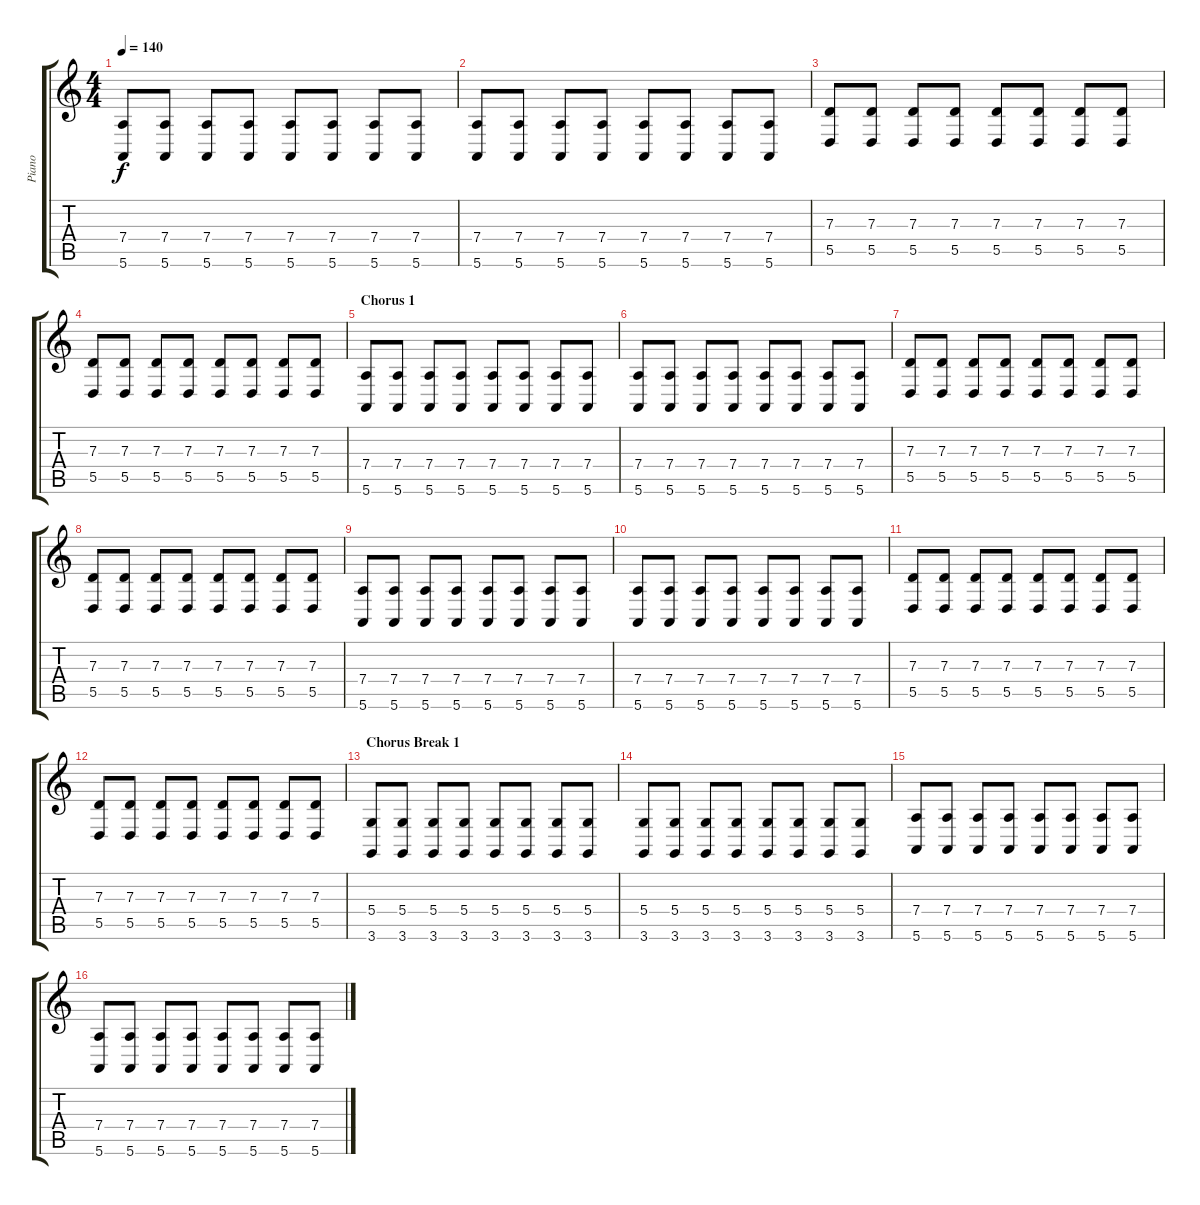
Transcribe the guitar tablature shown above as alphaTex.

\track ("Piano" "Piano") {instrument acousticgrandpiano}
\staff {score tabs}
\tuning (E4 B3 G3 D3 A2 E2) {hide}
\ts (4 4)
\tempo 140
\clef g2
\ks c
(7.4 5.6).8{dy f} (7.4 5.6).8 (7.4 5.6).8 (7.4 5.6).8 (7.4 5.6).8 (7.4 5.6).8 (7.4 5.6).8 (7.4 5.6).8 |
(7.4 5.6).8 (7.4 5.6).8 (7.4 5.6).8 (7.4 5.6).8 (7.4 5.6).8 (7.4 5.6).8 (7.4 5.6).8 (7.4 5.6).8 |
(7.3 5.5).8 (7.3 5.5).8 (7.3 5.5).8 (7.3 5.5).8 (7.3 5.5).8 (7.3 5.5).8 (7.3 5.5).8 (7.3 5.5).8 |
(7.3 5.5).8 (7.3 5.5).8 (7.3 5.5).8 (7.3 5.5).8 (7.3 5.5).8 (7.3 5.5).8 (7.3 5.5).8 (7.3 5.5).8 |
\section ("" "Chorus 1")
(7.4 5.6).8 (7.4 5.6).8 (7.4 5.6).8 (7.4 5.6).8 (7.4 5.6).8 (7.4 5.6).8 (7.4 5.6).8 (7.4 5.6).8 |
(7.4 5.6).8 (7.4 5.6).8 (7.4 5.6).8 (7.4 5.6).8 (7.4 5.6).8 (7.4 5.6).8 (7.4 5.6).8 (7.4 5.6).8 |
(7.3 5.5).8 (7.3 5.5).8 (7.3 5.5).8 (7.3 5.5).8 (7.3 5.5).8 (7.3 5.5).8 (7.3 5.5).8 (7.3 5.5).8 |
(7.3 5.5).8 (7.3 5.5).8 (7.3 5.5).8 (7.3 5.5).8 (7.3 5.5).8 (7.3 5.5).8 (7.3 5.5).8 (7.3 5.5).8 |
(7.4 5.6).8 (7.4 5.6).8 (7.4 5.6).8 (7.4 5.6).8 (7.4 5.6).8 (7.4 5.6).8 (7.4 5.6).8 (7.4 5.6).8 |
(7.4 5.6).8 (7.4 5.6).8 (7.4 5.6).8 (7.4 5.6).8 (7.4 5.6).8 (7.4 5.6).8 (7.4 5.6).8 (7.4 5.6).8 |
(7.3 5.5).8 (7.3 5.5).8 (7.3 5.5).8 (7.3 5.5).8 (7.3 5.5).8 (7.3 5.5).8 (7.3 5.5).8 (7.3 5.5).8 |
(7.3 5.5).8 (7.3 5.5).8 (7.3 5.5).8 (7.3 5.5).8 (7.3 5.5).8 (7.3 5.5).8 (7.3 5.5).8 (7.3 5.5).8 |
\section ("" "Chorus Break 1")
(5.4 3.6).8 (5.4 3.6).8 (5.4 3.6).8 (5.4 3.6).8 (5.4 3.6).8 (5.4 3.6).8 (5.4 3.6).8 (5.4 3.6).8 |
(5.4 3.6).8 (5.4 3.6).8 (5.4 3.6).8 (5.4 3.6).8 (5.4 3.6).8 (5.4 3.6).8 (5.4 3.6).8 (5.4 3.6).8 |
(7.4 5.6).8 (7.4 5.6).8 (7.4 5.6).8 (7.4 5.6).8 (7.4 5.6).8 (7.4 5.6).8 (7.4 5.6).8 (7.4 5.6).8 |
(7.4 5.6).8 (7.4 5.6).8 (7.4 5.6).8 (7.4 5.6).8 (7.4 5.6).8 (7.4 5.6).8 (7.4 5.6).8 (7.4 5.6).8
